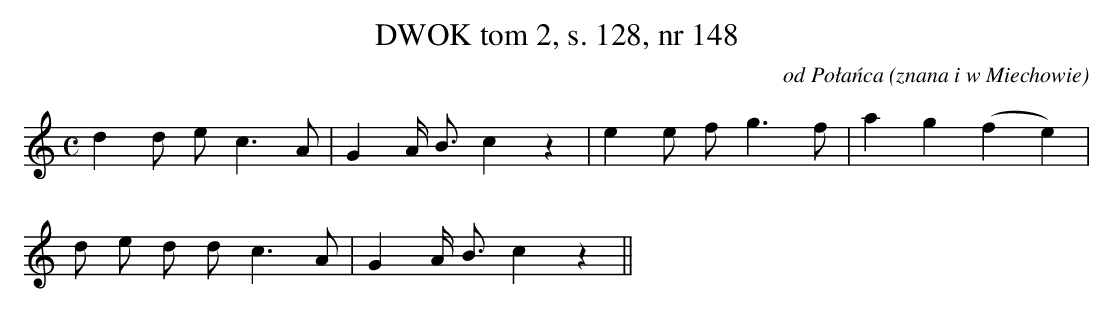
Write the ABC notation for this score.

X:1
T: DWOK tom 2, s. 128, nr 148
O: od Połańca (znana i w Miechowie)
L: 1/16
M: C
K: C
d4 d2 e2 c6  A2 |\
G4 A B3 c4 z4 |\
e4 e2 f2 g6 f2 |\
a4 g4 (f4e4)|
d2 e2 d2 d2 c6 A2 |\
G4 A B3 c4 z4 ||
